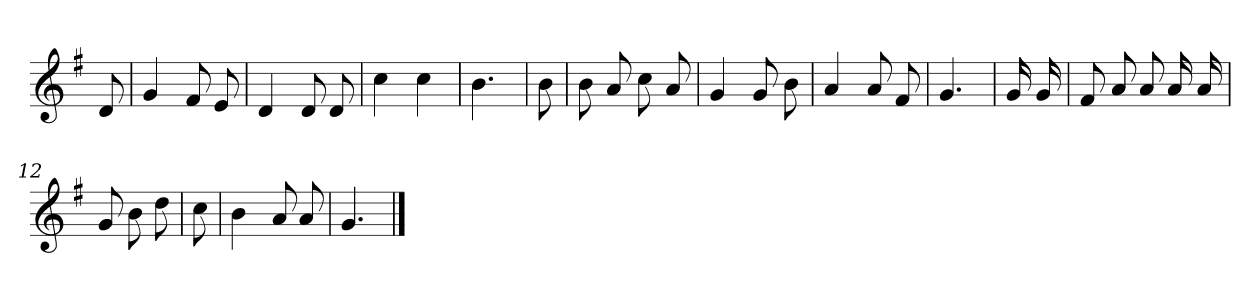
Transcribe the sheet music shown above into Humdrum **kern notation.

**kern
*part1
*staff1
*clefG2
*k[f#]
*G:
=
8d
=1
4g
8f#
8e
=2
4d
8d
8d
=3
4cc
4cc
=4
4.b
=5
8b
=6
8b
8a
8cc
8a
=7
4g
8g
8b
=8
4a
8a
8f#
=9
4.g
=10
16g
16g
=11
8f#
8a
8a
16a
16a
=12
8g
8b
8dd
=13
8cc
=14
4b
8a
8a
=15
4.g
==
*-
